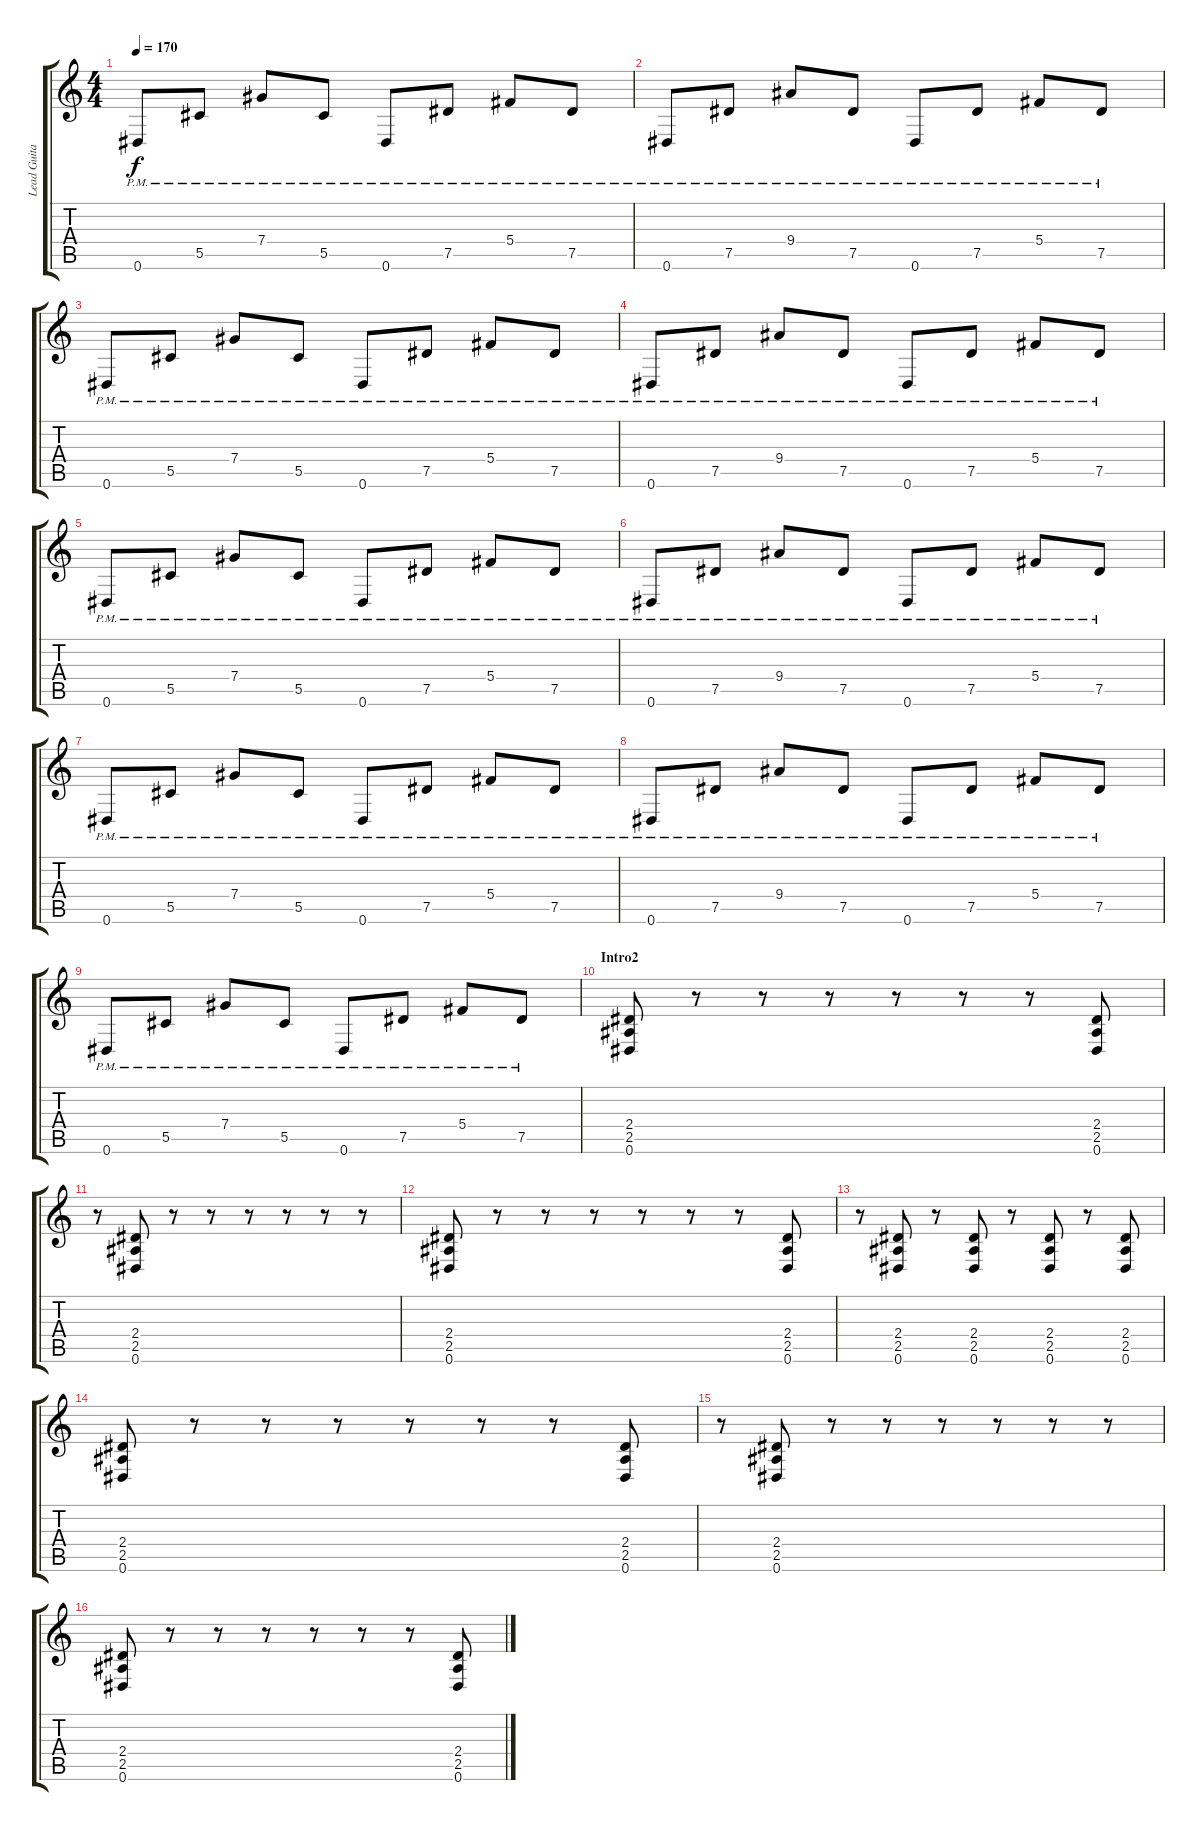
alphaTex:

\track ("Lead Guitar" "Lead Guita") {instrument distortionguitar}
\staff {score tabs}
\tuning (Eb4 Bb3 Gb3 Db3 Ab2 Eb2) {hide}
\ts (4 4)
\tempo 170
\clef g2
\ks c
0.6{pm}.8{dy f} 5.5{pm}.8 7.4{pm}.8 5.5{pm}.8 0.6{pm}.8 7.5{pm}.8 5.4{pm}.8 7.5{pm}.8 |
0.6{pm}.8 7.5{pm}.8 9.4{pm}.8 7.5{pm}.8 0.6{pm}.8 7.5{pm}.8 5.4{pm}.8 7.5{pm}.8 |
0.6{pm}.8 5.5{pm}.8 7.4{pm}.8 5.5{pm}.8 0.6{pm}.8 7.5{pm}.8 5.4{pm}.8 7.5{pm}.8 |
0.6{pm}.8 7.5{pm}.8 9.4{pm}.8 7.5{pm}.8 0.6{pm}.8 7.5{pm}.8 5.4{pm}.8 7.5{pm}.8 |
0.6{pm}.8 5.5{pm}.8 7.4{pm}.8 5.5{pm}.8 0.6{pm}.8 7.5{pm}.8 5.4{pm}.8 7.5{pm}.8 |
0.6{pm}.8 7.5{pm}.8 9.4{pm}.8 7.5{pm}.8 0.6{pm}.8 7.5{pm}.8 5.4{pm}.8 7.5{pm}.8 |
0.6{pm}.8 5.5{pm}.8 7.4{pm}.8 5.5{pm}.8 0.6{pm}.8 7.5{pm}.8 5.4{pm}.8 7.5{pm}.8 |
0.6{pm}.8 7.5{pm}.8 9.4{pm}.8 7.5{pm}.8 0.6{pm}.8 7.5{pm}.8 5.4{pm}.8 7.5{pm}.8 |
0.6{pm}.8 5.5{pm}.8 7.4{pm}.8 5.5{pm}.8 0.6{pm}.8 7.5{pm}.8 5.4{pm}.8 7.5{pm}.8 |
\section ("" "Intro2")
(2.4 2.5 0.6).8 r.8 r.8 r.8 r.8 r.8 r.8 (2.4 2.5 0.6).8 |
r.8 (2.4 2.5 0.6).8 r.8 r.8 r.8 r.8 r.8 r.8 |
(2.4 2.5 0.6).8 r.8 r.8 r.8 r.8 r.8 r.8 (2.4 2.5 0.6).8 |
r.8 (2.4 2.5 0.6).8 r.8 (2.4 2.5 0.6).8 r.8 (2.4 2.5 0.6).8 r.8 (2.4 2.5 0.6).8 |
(2.4 2.5 0.6).8 r.8 r.8 r.8 r.8 r.8 r.8 (2.4 2.5 0.6).8 |
r.8 (2.4 2.5 0.6).8 r.8 r.8 r.8 r.8 r.8 r.8 |
(2.4 2.5 0.6).8 r.8 r.8 r.8 r.8 r.8 r.8 (2.4 2.5 0.6).8
